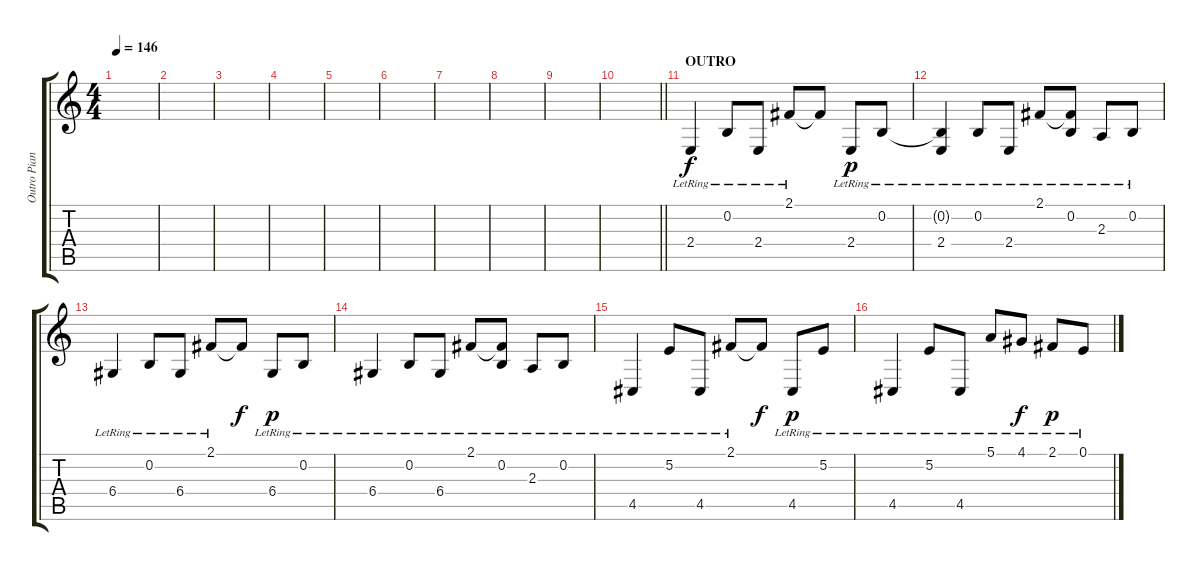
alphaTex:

\track ("Outro Piano" "Outro Pian") {instrument harpsichord}
\staff {score tabs}
\tuning (E4 B3 G3 D3 A2 E2) {hide}
\ts (4 4)
\tempo 146
\clef g2
\ks c
|
|
|
|
|
|
|
|
|
\barLineRight lightlight
|
\section ("" "OUTRO")
2.4{lr}.4 0.2{lr}.8 2.4{lr}.8 2.1{lr}.8 2.1{t}.8{dy f} 2.4{lr}.8{dy p} 0.2{lr}.8 |
(0.2{t} 2.4{lr}).4 0.2{lr}.8 2.4{lr}.8 2.1{lr}.8 (2.1{t} 0.2{lr}).8 2.3{lr}.8 0.2{lr}.8 |
6.4{lr}.4 0.2{lr}.8 6.4{lr}.8 2.1{lr}.8 2.1{t}.8{dy f} 6.4{lr}.8{dy p} 0.2{lr}.8 |
6.4{lr}.4 0.2{lr}.8 6.4{lr}.8 2.1{lr}.8 (2.1{t} 0.2{lr}).8 2.3{lr}.8 0.2{lr}.8 |
4.5{lr}.4 5.2{lr}.8 4.5{lr}.8 2.1{lr}.8 2.1{t}.8{dy f} 4.5{lr}.8{dy p} 5.2{lr}.8 |
4.5{lr}.4 5.2{lr}.8 4.5{lr}.8 5.1{lr}.8 4.1{lr}.8{dy f} 2.1{lr}.8{dy p} 0.1{lr}.8
